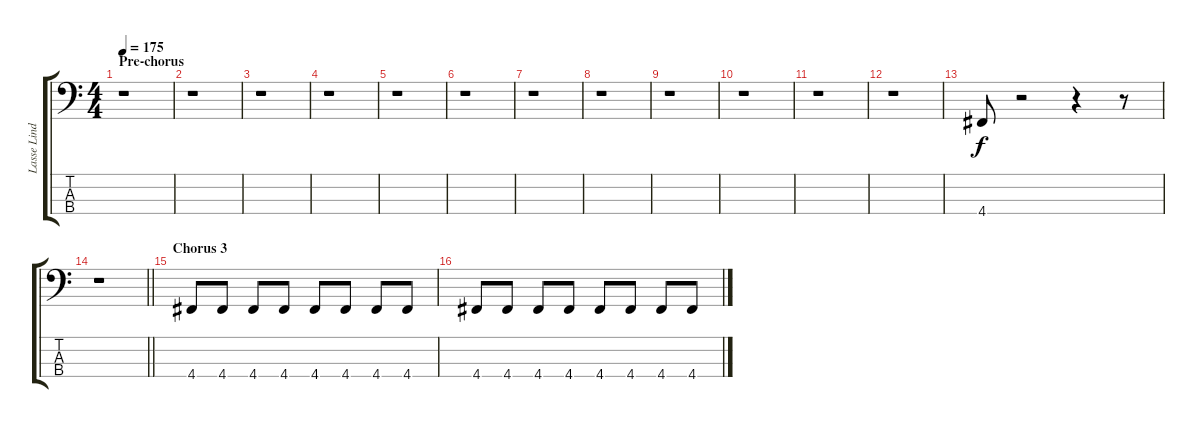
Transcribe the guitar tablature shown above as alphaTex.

\track ("Lasse Lindfors - Bass" "Lasse Lind") {instrument electricbassfinger}
\staff {score tabs}
\tuning (G2 D2 A1 D1) {hide}
\ts (4 4)
\section ("" "Pre-chorus")
\tempo 175
\clef f4
\ks c
r.1{dy f} |
r.1 |
r.1 |
r.1 |
r.1 |
r.1 |
r.1 |
r.1 |
r.1 |
r.1 |
r.1 |
r.1 |
4.4.8 r.2 r.4 r.8 |
\barLineRight lightlight
r.1 |
\section ("" "Chorus 3")
4.4.8 4.4.8 4.4.8 4.4.8 4.4.8 4.4.8 4.4.8 4.4.8 |
4.4.8 4.4.8 4.4.8 4.4.8 4.4.8 4.4.8 4.4.8 4.4.8
